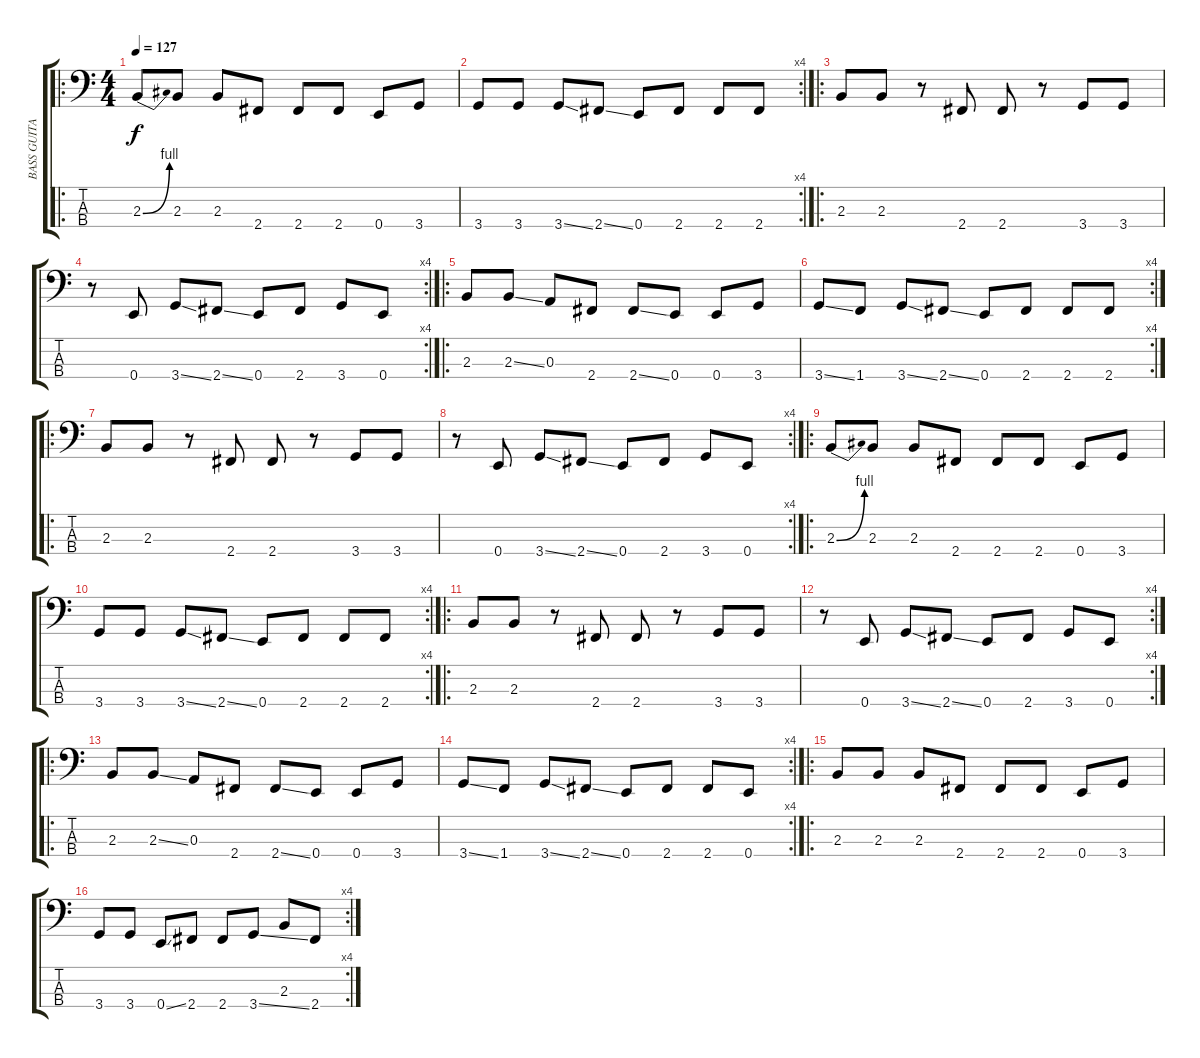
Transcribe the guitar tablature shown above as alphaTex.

\track ("BASS GUITARIST" "BASS GUITA") {instrument electricbasspick}
\staff {score tabs}
\tuning (G2 D2 A1 E1) {hide}
\ro
\ts (4 4)
\tempo 127
\clef f4
\ks c
2.3{be (bend 0 0 60 4)}.8{dy f instrument electricbasspick} 2.3.8 2.3.8 2.4.8 2.4.8 2.4.8 0.4.8 3.4.8 |
\rc 4
3.4.8 3.4.8 3.4{ss}.8 2.4{ss}.8 0.4.8 2.4.8 2.4.8 2.4.8 |
\ro
2.3.8 2.3.8 r.8 2.4.8 2.4.8 r.8 3.4.8 3.4.8 |
\rc 4
r.8 0.4.8 3.4{ss}.8 2.4{ss}.8 0.4.8 2.4.8 3.4.8 0.4.8 |
\ro
2.3.8 2.3{ss}.8 0.3.8 2.4.8 2.4{ss}.8 0.4.8 0.4.8 3.4.8 |
\rc 4
3.4{ss}.8 1.4.8 3.4{ss}.8 2.4{ss}.8 0.4.8 2.4.8 2.4.8 2.4.8 |
\ro
2.3.8 2.3.8 r.8 2.4.8 2.4.8 r.8 3.4.8 3.4.8 |
\rc 4
r.8 0.4.8 3.4{ss}.8 2.4{ss}.8 0.4.8 2.4.8 3.4.8 0.4.8 |
\ro
2.3{be (bend 0 0 60 4)}.8 2.3.8 2.3.8 2.4.8 2.4.8 2.4.8 0.4.8 3.4.8 |
\rc 4
3.4.8 3.4.8 3.4{ss}.8 2.4{ss}.8 0.4.8 2.4.8 2.4.8 2.4.8 |
\ro
2.3.8 2.3.8 r.8 2.4.8 2.4.8 r.8 3.4.8 3.4.8 |
\rc 4
r.8 0.4.8 3.4{ss}.8 2.4{ss}.8 0.4.8 2.4.8 3.4.8 0.4.8 |
\ro
2.3.8 2.3{ss}.8 0.3.8 2.4.8 2.4{ss}.8 0.4.8 0.4.8 3.4.8 |
\rc 4
3.4{ss}.8 1.4.8 3.4{ss}.8 2.4{ss}.8 0.4.8 2.4.8 2.4.8 0.4.8 |
\ro
2.3.8 2.3.8 2.3.8 2.4.8 2.4.8 2.4.8 0.4.8 3.4.8 |
\rc 4
3.4.8 3.4.8 0.4{ss}.8 2.4.8 2.4.8 3.4{ss}.8 2.3{ss}.8 2.4.8
